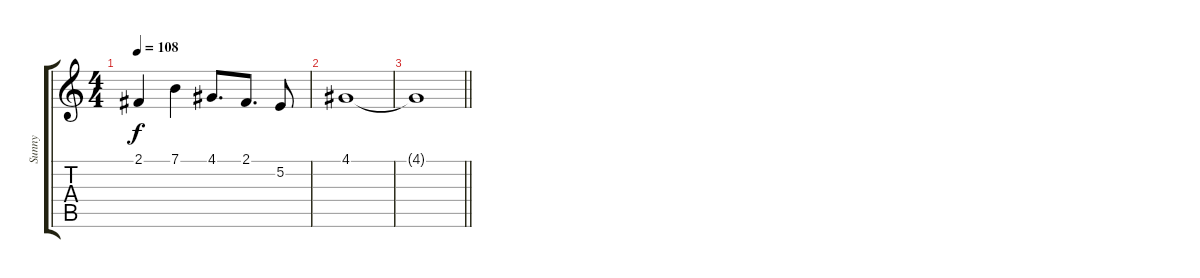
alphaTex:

\track ("Sunny" "Sunny") {instrument recorder}
\staff {score tabs}
\tuning (E4 B3 G3 D3 A2 E2) {hide}
\ts (4 4)
\tempo 108
\clef g2
\ks c
2.1.4{dy f} 7.1.4 4.1.8{d} 2.1.8{d} 5.2.8 |
4.1.1 |
\barLineRight lightlight
4.1{t}.1
